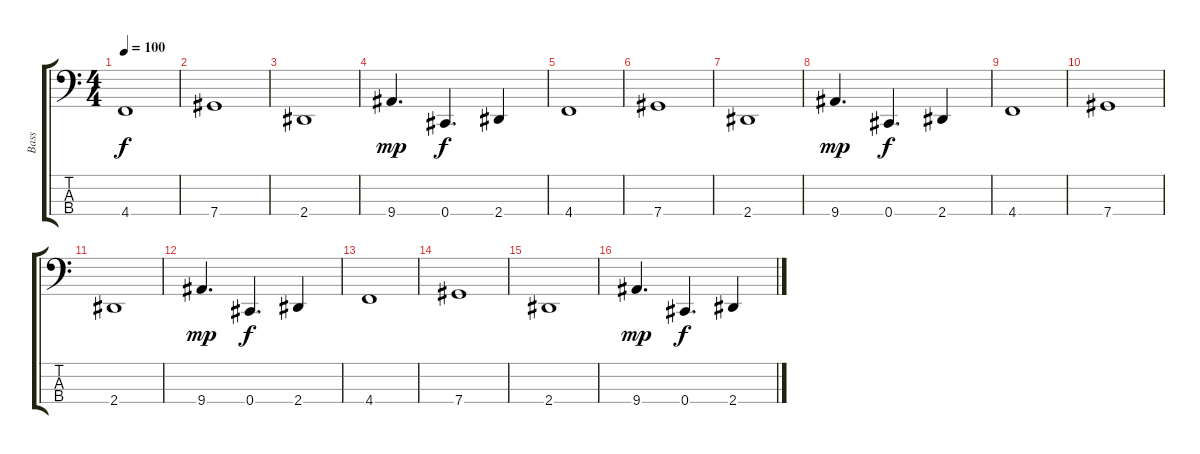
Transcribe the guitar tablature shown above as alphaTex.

\track ("Bass" "Bass") {instrument electricbassfinger}
\staff {score tabs}
\tuning (Gb2 Db2 Ab1 Db1) {hide}
\ts (4 4)
\tempo 100
\clef f4
\ks c
4.4.1{dy f} |
7.4.1 |
2.4.1 |
9.4.4{d dy mp} 0.4.4{d dy f} 2.4.4 |
4.4.1 |
7.4.1 |
2.4.1 |
9.4.4{d dy mp} 0.4.4{d dy f} 2.4.4 |
4.4.1 |
7.4.1 |
2.4.1 |
9.4.4{d dy mp} 0.4.4{d dy f} 2.4.4 |
4.4.1 |
7.4.1 |
2.4.1 |
9.4.4{d dy mp} 0.4.4{d dy f} 2.4.4
